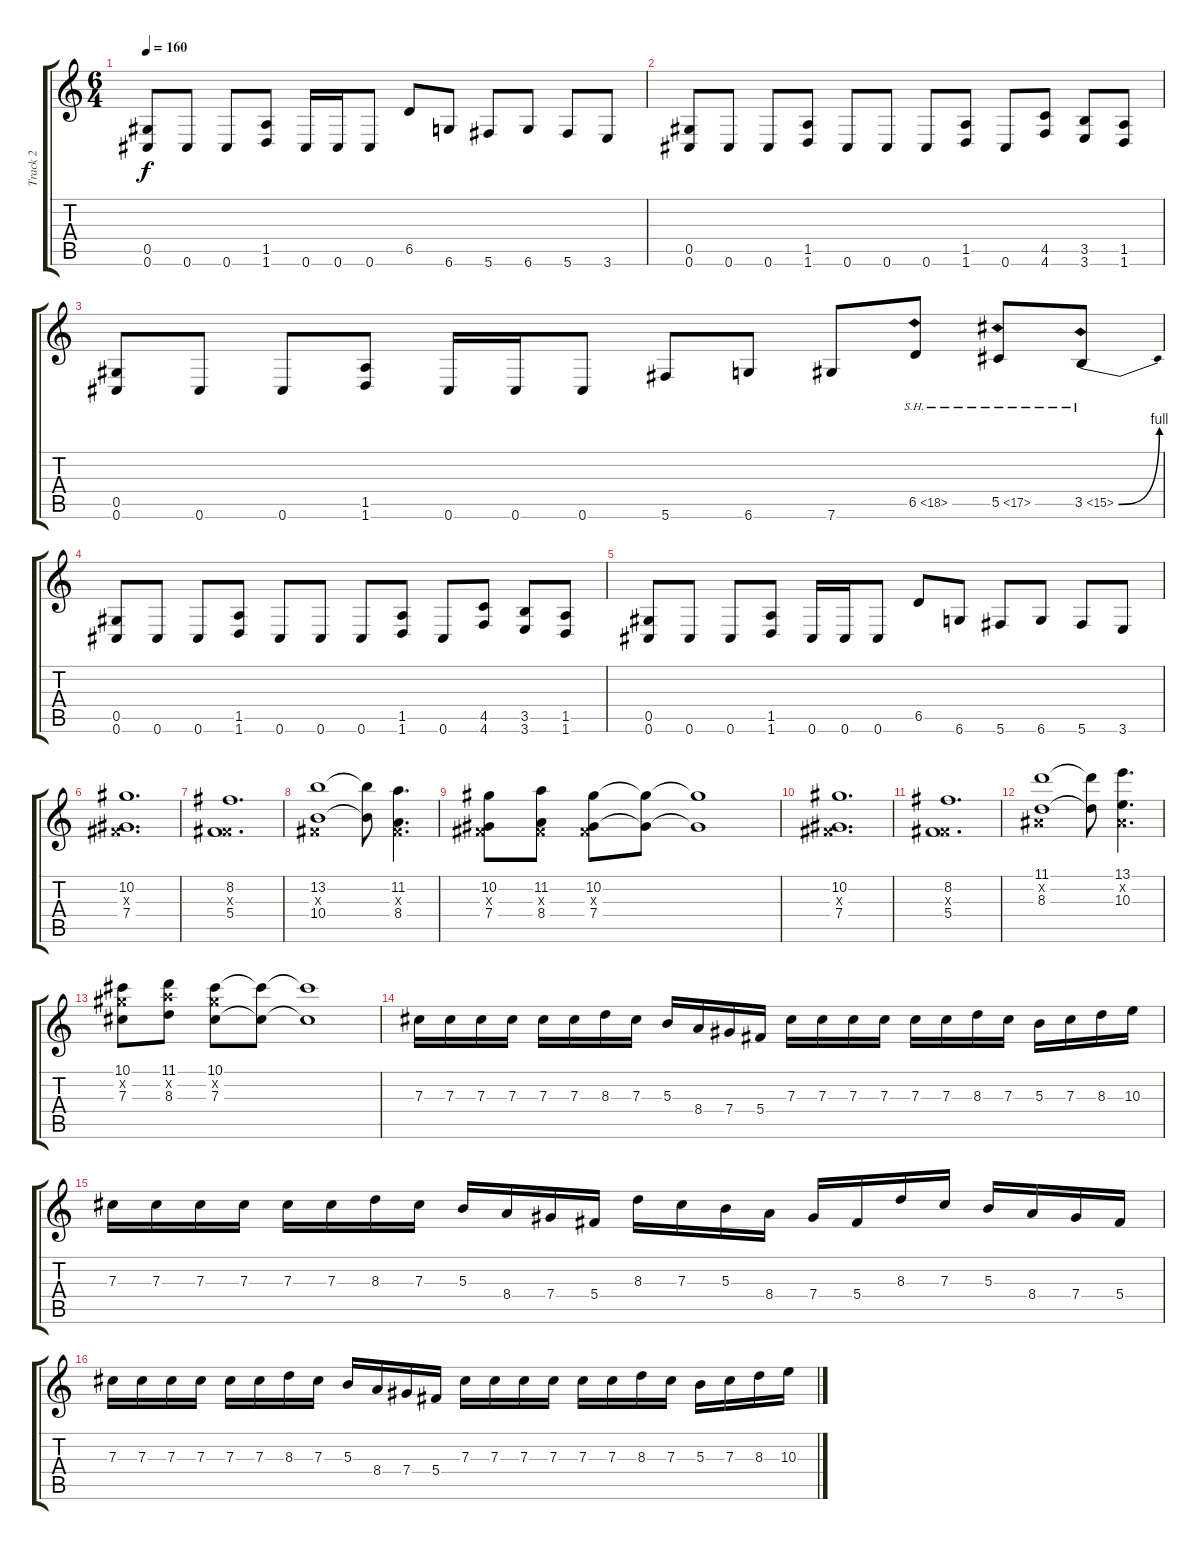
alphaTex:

\track ("Track 2" "Track 2") {instrument distortionguitar}
\staff {score tabs}
\tuning (Eb4 Bb3 Gb3 Db3 Ab2 Db2) {hide}
\ts (6 4)
\tempo 160
\clef g2
\ks c
(0.5 0.6).8{dy f} 0.6.8 0.6.8 (1.5 1.6).8 0.6.16 0.6.16 0.6.8 6.5.8 6.6.8 5.6.8 6.6.8 5.6.8 3.6.8 |
(0.5 0.6).8 0.6.8 0.6.8 (1.5 1.6).8 0.6.8 0.6.8 0.6.8 (1.5 1.6).8 0.6.8 (4.5 4.6).8 (3.5 3.6).8 (1.5 1.6).8 |
(0.5 0.6).8 0.6.8 0.6.8 (1.5 1.6).8 0.6.16 0.6.16 0.6.8 5.6.8 6.6.8 7.6.8 6.5{sh 12}.8 5.5{sh 12}.8 3.5{be (bend 0 0 60 4) sh 12}.8 |
(0.5 0.6).8 0.6.8 0.6.8 (1.5 1.6).8 0.6.8 0.6.8 0.6.8 (1.5 1.6).8 0.6.8 (4.5 4.6).8 (3.5 3.6).8 (1.5 1.6).8 |
(0.5 0.6).8 0.6.8 0.6.8 (1.5 1.6).8 0.6.16 0.6.16 0.6.8 6.5.8 6.6.8 5.6.8 6.6.8 5.6.8 3.6.8 |
(10.2 0.3{x} 7.4).1{d balance 8} |
(8.2 0.3{x} 5.4).1{d} |
(13.2 0.3{x} 10.4).1 (13.2{t} 10.4{t}).8 (11.2 0.3{x} 8.4).4{d} |
(10.2 0.3{x} 7.4).8 (11.2 0.3{x} 8.4).8 (10.2 0.3{x} 7.4).8 (10.2{t} 7.4{t}).8 (10.2{t} 7.4{t}).1 |
(10.2 0.3{x} 7.4).1{d} |
(8.2 0.3{x} 5.4).1{d} |
(11.1 0.2{x} 8.3).1 (11.1{t} 8.3{t}).8 (13.1 0.2{x} 10.3).4{d} |
(10.1 10.2{x} 7.3).8 (11.1 11.2{x} 8.3).8 (10.1 10.2{x} 7.3).8 (10.1{t} 7.3{t}).8 (10.1{t} 7.3{t}).1 |
7.3.16 7.3.16 7.3.16 7.3.16 7.3.16 7.3.16 8.3.16 7.3.16 5.3.16 8.4.16 7.4.16 5.4.16 7.3.16 7.3.16 7.3.16 7.3.16 7.3.16 7.3.16 8.3.16 7.3.16 5.3.16 7.3.16 8.3.16 10.3.16 |
7.3.16 7.3.16 7.3.16 7.3.16 7.3.16 7.3.16 8.3.16 7.3.16 5.3.16 8.4.16 7.4.16 5.4.16 8.3.16 7.3.16 5.3.16 8.4.16 7.4.16 5.4.16 8.3.16 7.3.16 5.3.16 8.4.16 7.4.16 5.4.16 |
7.3.16 7.3.16 7.3.16 7.3.16 7.3.16 7.3.16 8.3.16 7.3.16 5.3.16 8.4.16 7.4.16 5.4.16 7.3.16 7.3.16 7.3.16 7.3.16 7.3.16 7.3.16 8.3.16 7.3.16 5.3.16 7.3.16 8.3.16 10.3.16
